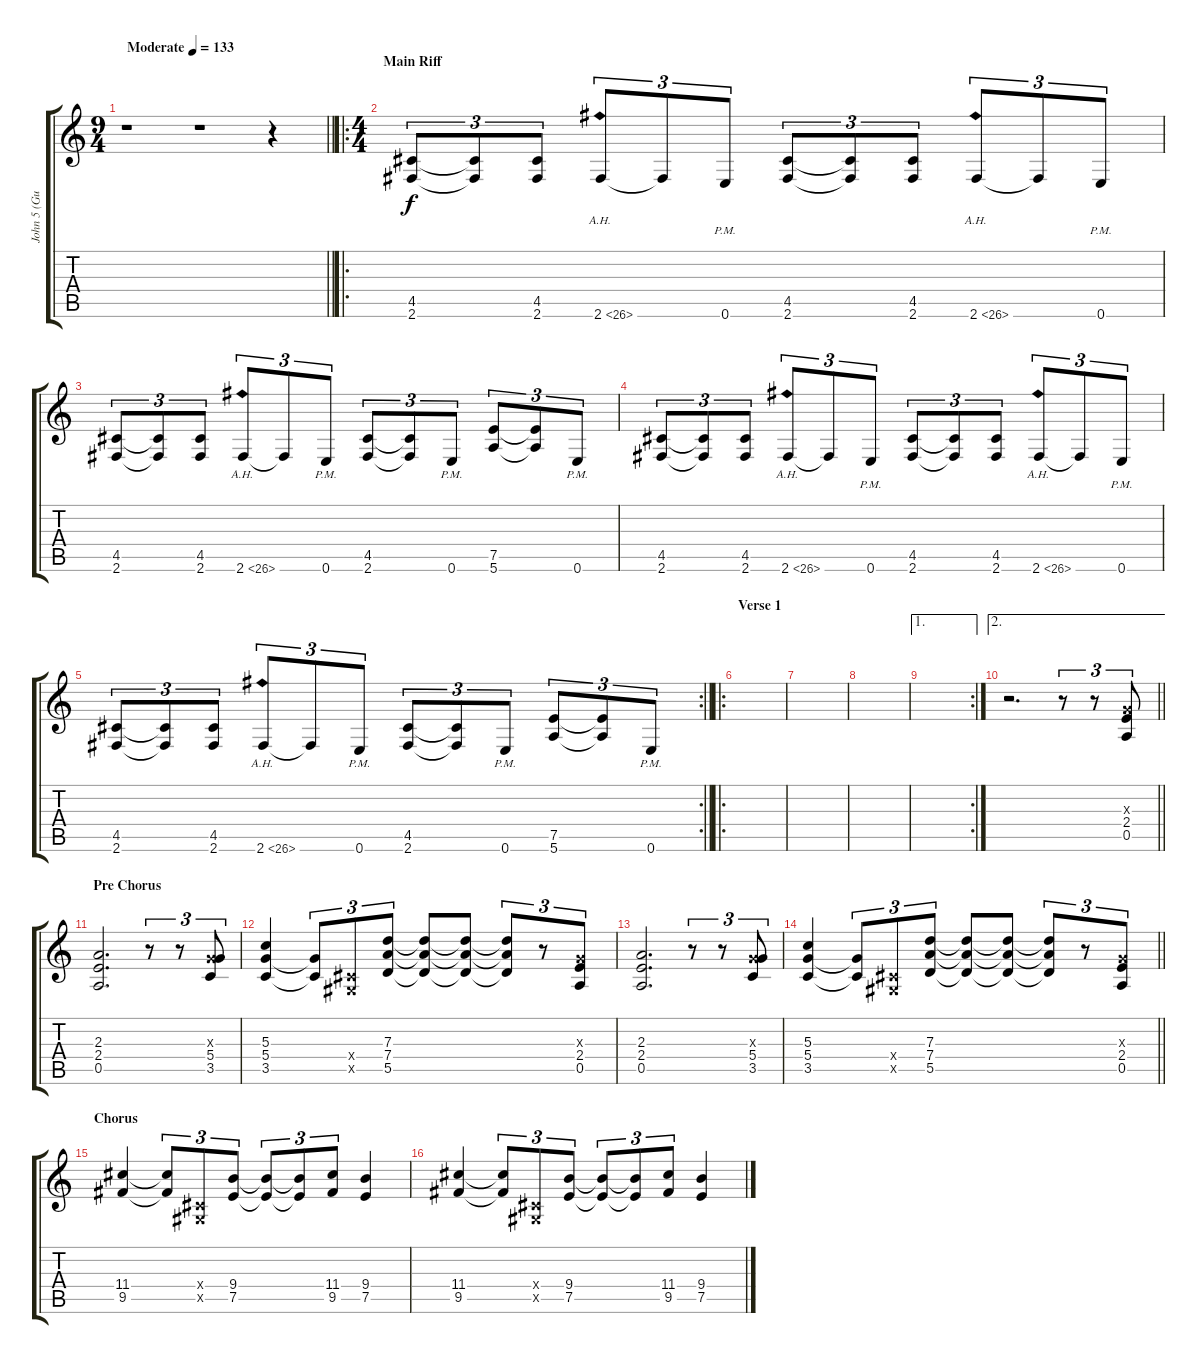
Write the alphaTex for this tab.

\track ("John 5 (Guitar)" "John 5 (Gu") {instrument overdrivenguitar}
\staff {score tabs}
\tuning (E4 B3 G3 D3 A2 E2) {hide}
\ts (9 4)
\tempo (133 "Moderate")
\clef g2
\barLineRight lightlight
\ks c
r.1{dy f instrument overdrivenguitar} r.1 r.4 |
\ro
\ts (4 4)
\section ("" "Main Riff")
(4.5 2.6).8{tu (3 2)} (4.5{t} 2.6{t}).8{tu (3 2)} (4.5 2.6).8{tu (3 2)} 2.6{ah 24}.8{tu (3 2)} 2.6{t}.8{tu (3 2)} 0.6{pm}.8{tu (3 2)} (4.5 2.6).8{tu (3 2)} (4.5{t} 2.6{t}).8{tu (3 2)} (4.5 2.6).8{tu (3 2)} 2.6{ah 24}.8{tu (3 2)} 2.6{t}.8{tu (3 2)} 0.6{pm}.8{tu (3 2)} |
(4.5 2.6).8{tu (3 2)} (4.5{t} 2.6{t}).8{tu (3 2)} (4.5 2.6).8{tu (3 2)} 2.6{ah 24}.8{tu (3 2)} 2.6{t}.8{tu (3 2)} 0.6{pm}.8{tu (3 2)} (4.5 2.6).8{tu (3 2)} (4.5{t} 2.6{t}).8{tu (3 2)} 0.6{pm}.8{tu (3 2)} (7.5 5.6).8{tu (3 2)} (7.5{t} 5.6{t}).8{tu (3 2)} 0.6{pm}.8{tu (3 2)} |
(4.5 2.6).8{tu (3 2)} (4.5{t} 2.6{t}).8{tu (3 2)} (4.5 2.6).8{tu (3 2)} 2.6{ah 24}.8{tu (3 2)} 2.6{t}.8{tu (3 2)} 0.6{pm}.8{tu (3 2)} (4.5 2.6).8{tu (3 2)} (4.5{t} 2.6{t}).8{tu (3 2)} (4.5 2.6).8{tu (3 2)} 2.6{ah 24}.8{tu (3 2)} 2.6{t}.8{tu (3 2)} 0.6{pm}.8{tu (3 2)} |
\rc 2
\barLineRight lightlight
(4.5 2.6).8{tu (3 2)} (4.5{t} 2.6{t}).8{tu (3 2)} (4.5 2.6).8{tu (3 2)} 2.6{ah 24}.8{tu (3 2)} 2.6{t}.8{tu (3 2)} 0.6{pm}.8{tu (3 2)} (4.5 2.6).8{tu (3 2)} (4.5{t} 2.6{t}).8{tu (3 2)} 0.6{pm}.8{tu (3 2)} (7.5 5.6).8{tu (3 2)} (7.5{t} 5.6{t}).8{tu (3 2)} 0.6{pm}.8{tu (3 2)} |
\ro
\section ("" "Verse 1")
|
|
|
\ae 1
\rc 2
|
\ae 2
\barLineRight lightlight
r.2{d} r.8{tu (3 2)} r.8{tu (3 2)} (0.3{x} 2.4 0.5).8{tu (3 2)} |
\section ("" "Pre Chorus")
(2.3 2.4 0.5).2{d} r.8{tu (3 2)} r.8{tu (3 2)} (0.3{x} 5.4 3.5).8{tu (3 2)} |
(5.3 5.4 3.5).4 (5.4{t} 3.5{t}).8{tu (3 2)} (-1.4{x} -1.5{x}).8{tu (3 2)} (7.3 7.4 5.5).8{tu (3 2)} (7.3{t} 7.4{t} 5.5{t}).8 (7.3{t} 7.4{t} 5.5{t}).8 (7.3{t} 7.4{t} 5.5{t}).8{tu (3 2)} r.8{tu (3 2)} (0.3{x} 2.4 0.5).8{tu (3 2)} |
(2.3 2.4 0.5).2{d} r.8{tu (3 2)} r.8{tu (3 2)} (0.3{x} 5.4 3.5).8{tu (3 2)} |
\barLineRight lightlight
(5.3 5.4 3.5).4 (5.4{t} 3.5{t}).8{tu (3 2)} (-1.4{x} -1.5{x}).8{tu (3 2)} (7.3 7.4 5.5).8{tu (3 2)} (7.3{t} 7.4{t} 5.5{t}).8 (7.3{t} 7.4{t} 5.5{t}).8 (7.3{t} 7.4{t} 5.5{t}).8{tu (3 2)} r.8{tu (3 2)} (0.3{x} 2.4 0.5).8{tu (3 2)} |
\section ("" "Chorus")
(11.4 9.5).4{balance 8} (11.4{t} 9.5{t}).8{tu (3 2)} (-1.4{x} -1.5{x}).8{tu (3 2)} (9.4 7.5).8{tu (3 2)} (9.4{t} 7.5{t}).8{tu (3 2)} (9.4{t} 7.5{t}).8{tu (3 2)} (11.4 9.5).8{tu (3 2)} (9.4 7.5).4 |
(11.4 9.5).4 (11.4{t} 9.5{t}).8{tu (3 2)} (-1.4{x} -1.5{x}).8{tu (3 2)} (9.4 7.5).8{tu (3 2)} (9.4{t} 7.5{t}).8{tu (3 2)} (9.4{t} 7.5{t}).8{tu (3 2)} (11.4 9.5).8{tu (3 2)} (9.4 7.5).4
